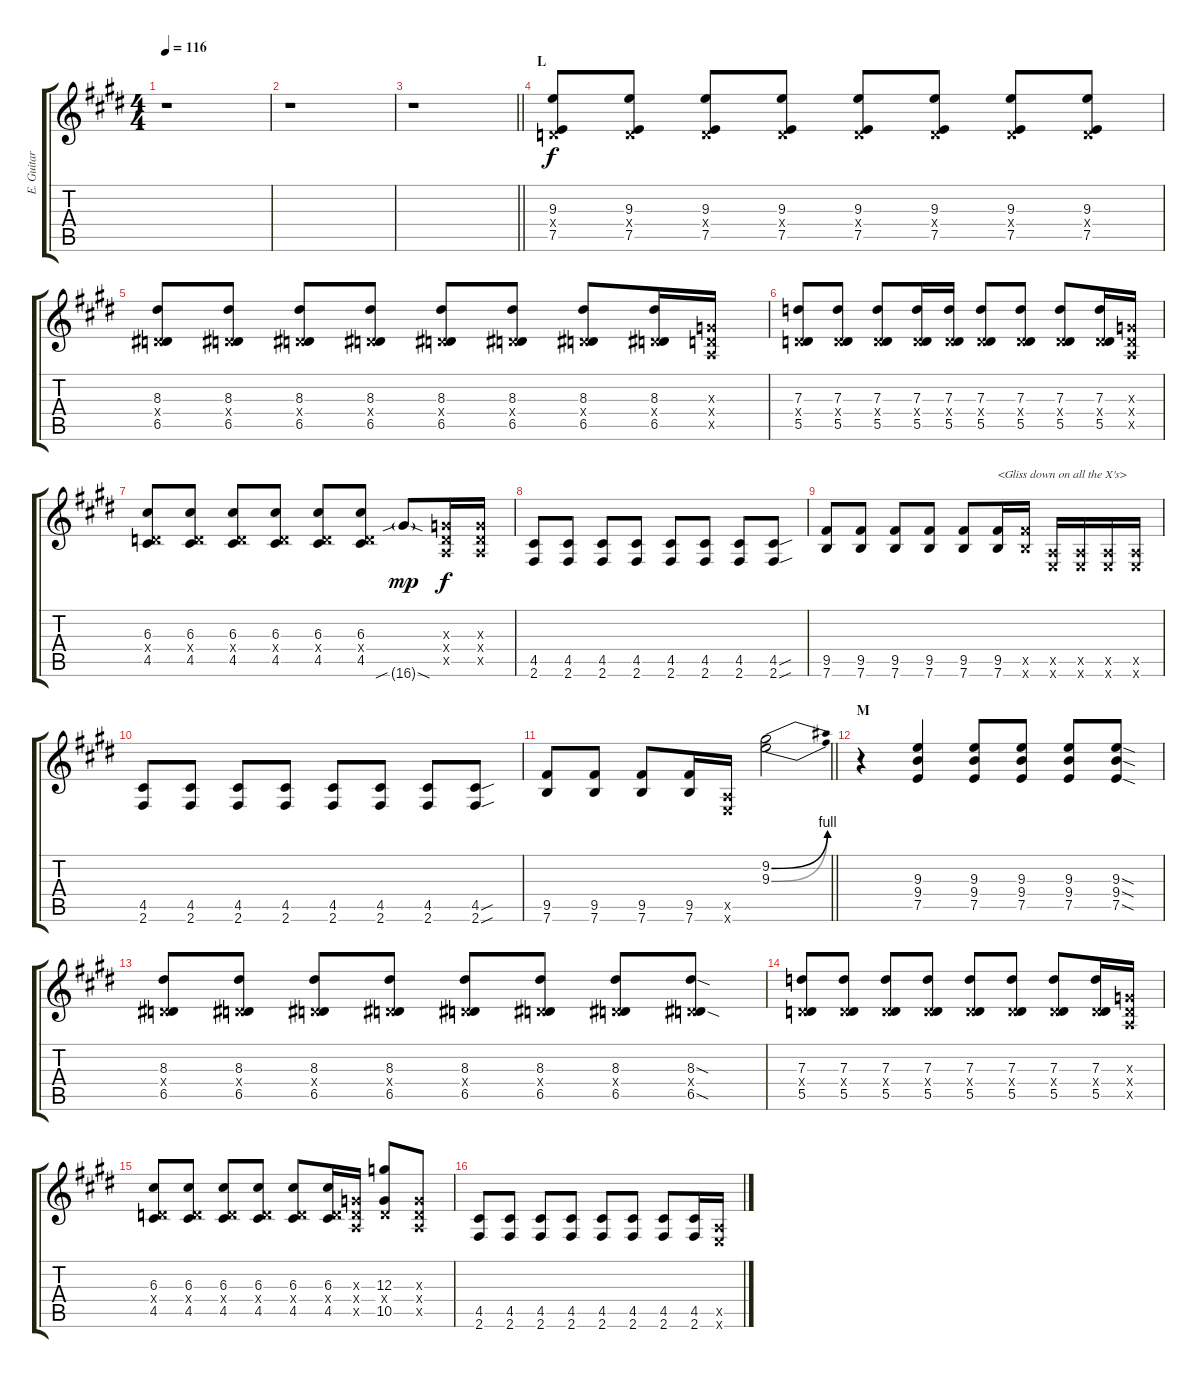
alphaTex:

\track ("E. Guitar I" "E. Guitar ") {instrument overdrivenguitar}
\staff {score tabs}
\tuning (E4 B3 G3 D3 A2 E2) {hide}
\ts (4 4)
\tempo 116
\clef g2
\ks e
r.1{dy fff} |
r.1 |
\barLineRight lightlight
r.1 |
\section ("" "L")
(9.3 0.4{x} 7.5).8{dy f} (9.3 0.4{x} 7.5).8 (9.3 0.4{x} 7.5).8 (9.3 0.4{x} 7.5).8 (9.3 0.4{x} 7.5).8 (9.3 0.4{x} 7.5).8 (9.3 0.4{x} 7.5).8 (9.3 0.4{x} 7.5).8 |
(8.3 0.4{x} 6.5).8 (8.3 0.4{x} 6.5).8 (8.3 0.4{x} 6.5).8 (8.3 0.4{x} 6.5).8 (8.3 0.4{x} 6.5).8 (8.3 0.4{x} 6.5).8 (8.3 0.4{x} 6.5).8 (8.3 0.4{x} 6.5).16 (0.3{x} 0.4{x} 0.5{x}).16 |
(7.3 0.4{x} 5.5).8 (7.3 0.4{x} 5.5).8 (7.3 0.4{x} 5.5).8 (7.3 0.4{x} 5.5).16 (7.3 0.4{x} 5.5).16 (7.3 0.4{x} 5.5).8 (7.3 0.4{x} 5.5).8 (7.3 0.4{x} 5.5).8 (7.3 0.4{x} 5.5).16 (0.3{x} 0.4{x} 0.5{x}).16 |
(6.3 0.4{x} 4.5).8 (6.3 0.4{x} 4.5).8 (6.3 0.4{x} 4.5).8 (6.3 0.4{x} 4.5).8 (6.3 0.4{x} 4.5).8 (6.3 0.4{x} 4.5).8 16.6{sib sod g}.8{dy mp} (0.3{x} 0.4{x} 0.5{x}).16{dy f} (0.3{x} 0.4{x} 0.5{x}).16 |
(4.5 2.6).8 (4.5 2.6).8 (4.5 2.6).8 (4.5 2.6).8 (4.5 2.6).8 (4.5 2.6).8 (4.5 2.6).8 (4.5{sou} 2.6{sou}).8 |
(9.5 7.6).8 (9.5 7.6).8 (9.5 7.6).8 (9.5 7.6).8 (9.5 7.6).8 (9.5 7.6).16{txt "<Gliss down on all the X's>"} (9.5{x} 7.6{x}).16 (0.5{x} 0.6{x}).16 (0.5{x} 0.6{x}).16 (0.5{x} 0.6{x}).16 (0.5{x} 0.6{x}).16 |
(4.5 2.6).8 (4.5 2.6).8 (4.5 2.6).8 (4.5 2.6).8 (4.5 2.6).8 (4.5 2.6).8 (4.5 2.6).8 (4.5{sou} 2.6{sou}).8 |
\barLineRight lightlight
(9.5 7.6).8 (9.5 7.6).8 (9.5 7.6).8 (9.5 7.6).16 (0.5{x} 0.6{x}).16 (9.2{be (bend 0 0 60 4)} 9.3{be (bend 0 0 60 4)}).2 |
\section ("" "M")
r.4 (9.3 9.4 7.5).4 (9.3 9.4 7.5).8 (9.3 9.4 7.5).8 (9.3 9.4 7.5).8 (9.3{sod} 9.4{sod} 7.5{sod}).8 |
(8.3 0.4{x} 6.5).8 (8.3 0.4{x} 6.5).8 (8.3 0.4{x} 6.5).8 (8.3 0.4{x} 6.5).8 (8.3 0.4{x} 6.5).8 (8.3 0.4{x} 6.5).8 (8.3 0.4{x} 6.5).8 (8.3{sod} 0.4{x} 6.5{sod}).8 |
(7.3 0.4{x} 5.5).8 (7.3 0.4{x} 5.5).8 (7.3 0.4{x} 5.5).8 (7.3 0.4{x} 5.5).8 (7.3 0.4{x} 5.5).8 (7.3 0.4{x} 5.5).8 (7.3 0.4{x} 5.5).8 (7.3 0.4{x} 5.5).16 (0.3{x} 0.4{x} 0.5{x}).16 |
(6.3 0.4{x} 4.5).8 (6.3 0.4{x} 4.5).8 (6.3 0.4{x} 4.5).8 (6.3 0.4{x} 4.5).8 (6.3 0.4{x} 4.5).8 (6.3 0.4{x} 4.5).16 (0.3{x} 0.4{x} 0.5{x}).16 (12.3 0.4{x} 10.5).8 (0.3{x} 0.4{x} 0.5{x}).8 |
(4.5 2.6).8 (4.5 2.6).8 (4.5 2.6).8 (4.5 2.6).8 (4.5 2.6).8 (4.5 2.6).8 (4.5 2.6).8 (4.5 2.6).16 (0.5{x} 0.6{x}).16
